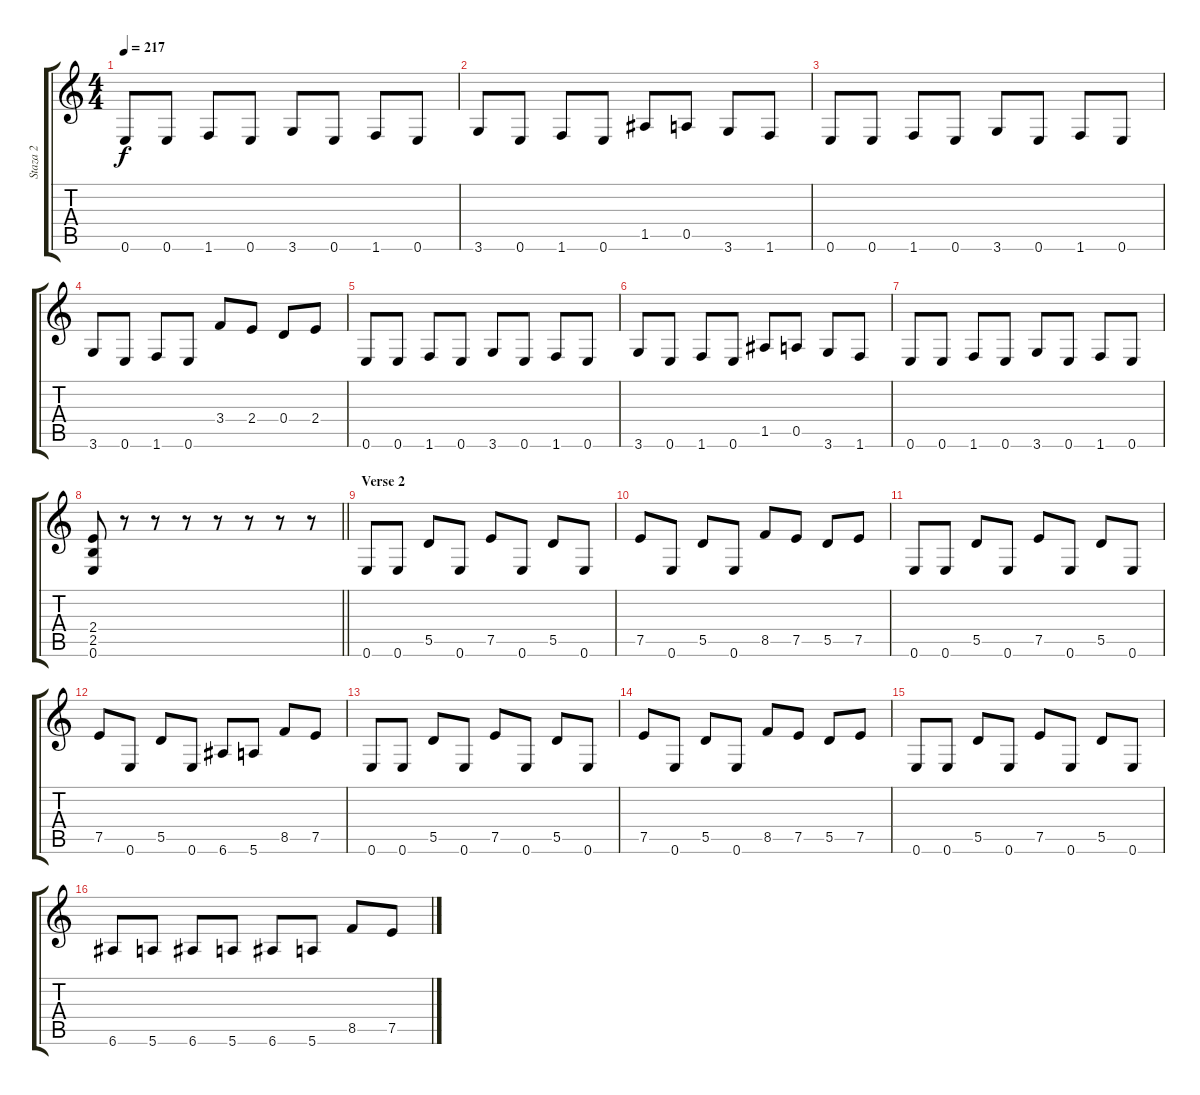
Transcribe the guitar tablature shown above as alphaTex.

\track ("Staza 2" "Staza 2") {instrument overdrivenguitar}
\staff {score tabs}
\tuning (E4 B3 G3 D3 A2 E2) {hide}
\ts (4 4)
\section ("" "")
\tempo 217
\clef g2
\ks c
0.6.8{dy f} 0.6.8 1.6.8 0.6.8 3.6.8 0.6.8 1.6.8 0.6.8 |
3.6.8 0.6.8 1.6.8 0.6.8 1.5.8 0.5.8 3.6.8 1.6.8 |
0.6.8 0.6.8 1.6.8 0.6.8 3.6.8 0.6.8 1.6.8 0.6.8 |
3.6.8 0.6.8 1.6.8 0.6.8 3.4.8 2.4.8 0.4.8 2.4.8 |
0.6.8 0.6.8 1.6.8 0.6.8 3.6.8 0.6.8 1.6.8 0.6.8 |
3.6.8 0.6.8 1.6.8 0.6.8 1.5.8 0.5.8 3.6.8 1.6.8 |
0.6.8 0.6.8 1.6.8 0.6.8 3.6.8 0.6.8 1.6.8 0.6.8 |
\barLineRight lightlight
(2.4 2.5 0.6).8 r.8 r.8 r.8 r.8 r.8 r.8 r.8 |
\section ("" "Verse 2")
0.6.8 0.6.8 5.5.8 0.6.8 7.5.8 0.6.8 5.5.8 0.6.8 |
7.5.8 0.6.8 5.5.8 0.6.8 8.5.8 7.5.8 5.5.8 7.5.8 |
0.6.8 0.6.8 5.5.8 0.6.8 7.5.8 0.6.8 5.5.8 0.6.8 |
7.5.8 0.6.8 5.5.8 0.6.8 6.6.8 5.6.8 8.5.8 7.5.8 |
0.6.8 0.6.8 5.5.8 0.6.8 7.5.8 0.6.8 5.5.8 0.6.8 |
7.5.8 0.6.8 5.5.8 0.6.8 8.5.8 7.5.8 5.5.8 7.5.8 |
0.6.8 0.6.8 5.5.8 0.6.8 7.5.8 0.6.8 5.5.8 0.6.8 |
6.6.8 5.6.8 6.6.8 5.6.8 6.6.8 5.6.8 8.5.8 7.5.8
